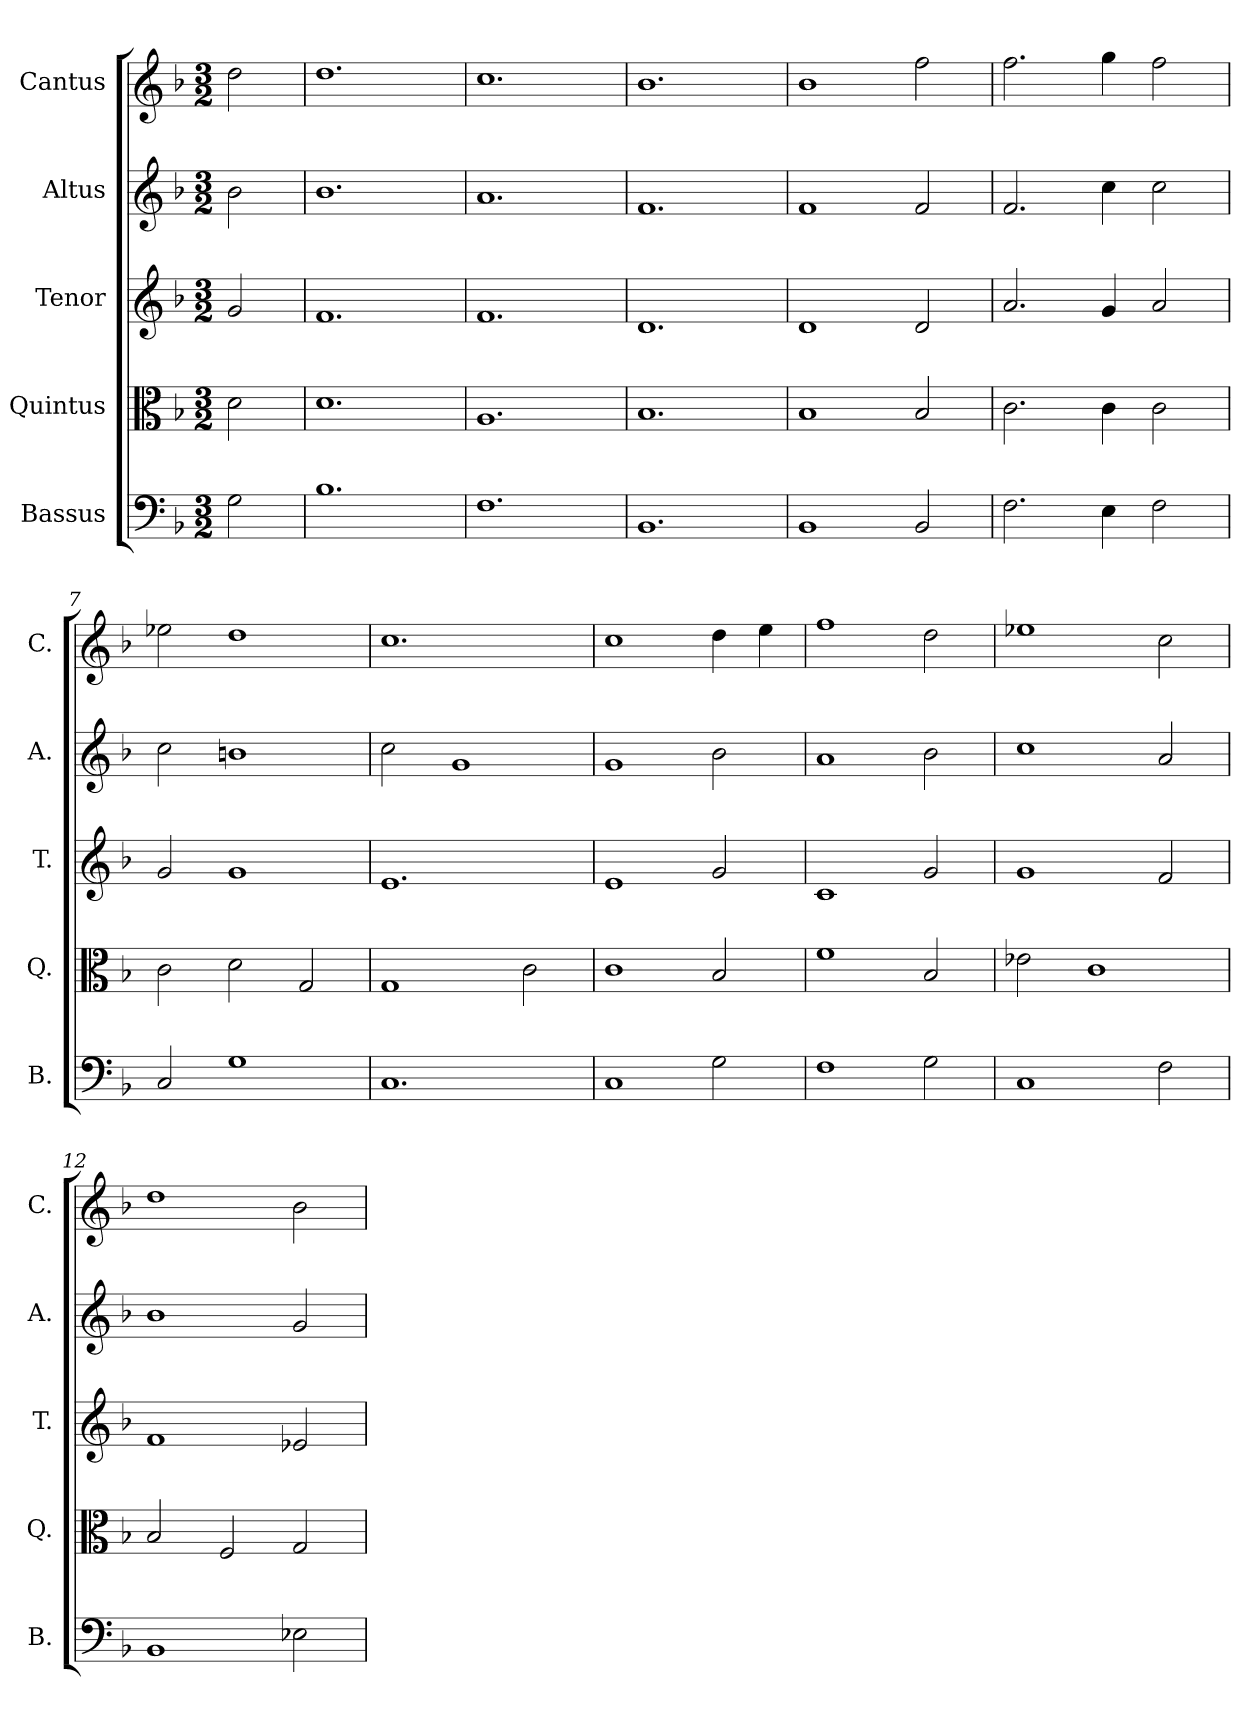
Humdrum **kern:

**kern	**kern	**kern	**kern	**kern
*part5	*part4	*part3	*part2	*part1
*staff5	*staff4	*staff3	*staff2	*staff1
*I"Bassus	*I"Quintus	*I"Tenor	*I"Altus	*I"Cantus
*I'B.	*I'Q.	*I'T.	*I'A.	*I'C.
*clefF4	*clefC3	*clefG2	*clefG2	*clefG2
*k[b-]	*k[b-]	*k[b-]	*k[b-]	*k[b-]
*F:	*F:	*F:	*F:	*F:
*M3/2	*M3/2	*M3/2	*M3/2	*M3/2
=1	=1	=1	=1	=1
2G\	2d\	2g/	2b-\	2dd\
=2	=2	=2	=2	=2
1.B-\	1.d\	1.f/	1.b-\	1.dd\
=3	=3	=3	=3	=3
1.F\	1.A/	1.f/	1.a/	1.cc\
=4	=4	=4	=4	=4
1.BB-/	1.B-/	1.d/	1.f/	1.b-\
=5	=5	=5	=5	=5
1BB-/	1B-/	1d/	1f/	1b-\
2BB-/	2B-/	2d/	2f/	2ff\
=6	=6	=6	=6	=6
2.F\	2.c\	2.a/	2.f/	2.ff\
4E\	4c\	4g/	4cc\	4gg\
2F\	2c\	2a/	2cc\	2ff\
=7	=7	=7	=7	=7
2C/	2c\	2g/	2cc\	2ee-X\
1G\	2d\	1g/	1bn\	1dd\
.	2G/	.	.	.
=8	=8	=8	=8	=8
1.C/	1G/	1.e/	2cc\	1.cc\
.	.	.	1g/	.
.	2c\	.	.	.
!!LO:LB:g=z
=9	=9	=9	=9	=9
1C/	1c\	1e/	1g/	1cc\
2G\	2B-/	2g/	2b-\	4dd\
.	.	.	.	4ee\
=10	=10	=10	=10	=10
1F\	1f\	1c/	1a/	1ff\
2G\	2B-/	2g/	2b-\	2dd\
=11	=11	=11	=11	=11
1C/	2e-X\	1g/	1cc\	1ee-X\
.	1c\	.	.	.
2F\	.	2f/	2a/	2cc\
=12	=12	=12	=12	=12
1BB-/	2B-/	1f/	1b-\	1dd\
.	2F/	.	.	.
2E-X\	2G/	2e-X/	2g/	2b-\
=	=	=	=	=
*-	*-	*-	*-	*-
